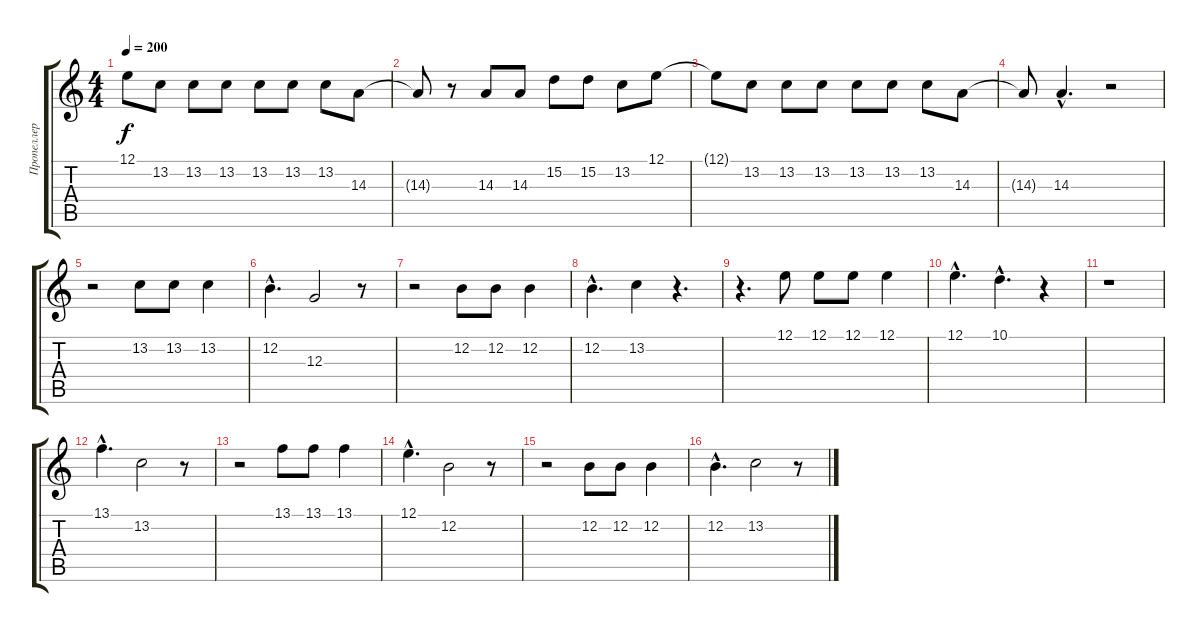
\track ("Пропеллер" "Пропеллер") {instrument lead1square}
\staff {score tabs}
\tuning (E4 B3 G3 D3 A2 E2) {hide}
\ts (4 4)
\tempo 200
\clef g2
\ks c
12.1{t}.8{dy f} 13.2.8 13.2.8 13.2.8 13.2.8 13.2.8 13.2.8 14.3.8 |
14.3{t}.8 r.8 14.3.8 14.3.8 15.2.8 15.2.8 13.2.8 12.1.8 |
12.1{t}.8 13.2.8 13.2.8 13.2.8 13.2.8 13.2.8 13.2.8 14.3.8 |
14.3{t}.8 14.3{hac}.4{d} r.2 |
r.2 13.2.8 13.2.8 13.2.4 |
12.2{hac}.4{d} 12.3.2 r.8 |
r.2 12.2.8 12.2.8 12.2.4 |
12.2{hac}.4{d} 13.2.4 r.4{d} |
r.4{d} 12.1.8 12.1.8 12.1.8 12.1.4 |
12.1{hac}.4{d} 10.1{hac}.4{d} r.4 |
r.1 |
13.1{hac}.4{d} 13.2.2 r.8 |
r.2 13.1.8 13.1.8 13.1.4 |
12.1{hac}.4{d} 12.2.2 r.8 |
r.2 12.2.8 12.2.8 12.2.4 |
12.2{hac}.4{d} 13.2.2 r.8
